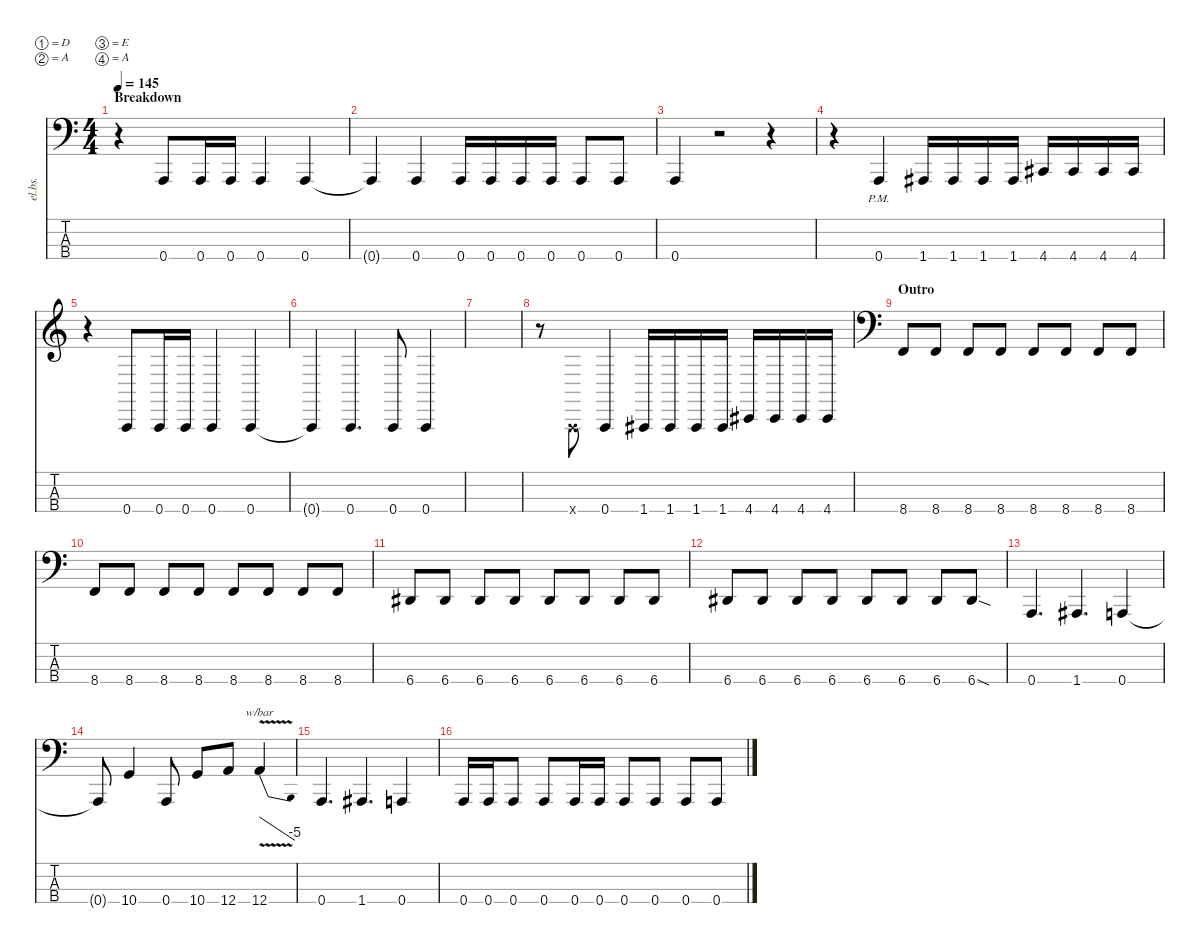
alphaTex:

\defaultSystemsLayout 4
\hideDynamics
\bracketExtendMode nobrackets
\track ("Electric Bass - Michal" "el.bs.") {instrument electricbasspick}
\staff {score tabs}
\tuning (D2 A1 E1 A0)
\ts (4 4)
\section ("" "Breakdown")
\tempo 145
\clef f4
\ks c
r.4{dy ff beam Down} 0.4.8{beam Up} 0.4.16{beam Up} 0.4.16{beam Up} 0.4.4{beam Up} 0.4.4{beam Up} |
0.4{t}.4{beam Up} 0.4.4{beam Up} 0.4.16{beam Up} 0.4.16{beam Up} 0.4.16{beam Up} 0.4.16{beam Up} 0.4.8{beam Up} 0.4.8{beam Up} |
0.4.4{beam Up} r.2{beam Down} r.4{beam Down} |
r.4{beam Down} 0.4{pm}.4{beam Up} 1.4{acc #}.16{beam Up} 1.4{acc #}.16{beam Up} 1.4{acc #}.16{beam Up} 1.4{acc #}.16{beam Up} 4.4{acc #}.16{beam Up} 4.4{acc #}.16{beam Up} 4.4{acc #}.16{beam Up} 4.4{acc #}.16{beam Up} |
\clef g2
r.4{beam Down} 0.4.8{beam Up} 0.4.16{beam Up} 0.4.16{beam Up} 0.4.4{beam Up} 0.4.4{beam Up} |
0.4{t}.4{beam Up} 0.4.4{d beam Up} 0.4.8{beam Up} 0.4.4{beam Up} |
|
r.8{beam Down} 0.4{x}.8{beam Up} 0.4.4{beam Up} 1.4{acc #}.16{beam Up} 1.4{acc #}.16{beam Up} 1.4{acc #}.16{beam Up} 1.4{acc #}.16{beam Up} 4.4{acc #}.16{beam Up} 4.4{acc #}.16{beam Up} 4.4{acc #}.16{beam Up} 4.4{acc #}.16{beam Up} |
\section ("" "Outro")
\clef f4
8.4.8{beam Up} 8.4.8{beam Up} 8.4.8{beam Up} 8.4.8{beam Up} 8.4.8{beam Up} 8.4.8{beam Up} 8.4.8{beam Up} 8.4.8{beam Up} |
8.4.8{beam Up} 8.4.8{beam Up} 8.4.8{beam Up} 8.4.8{beam Up} 8.4.8{beam Up} 8.4.8{beam Up} 8.4.8{beam Up} 8.4.8{beam Up} |
6.4{acc #}.8{beam Up} 6.4{acc #}.8{beam Up} 6.4{acc #}.8{beam Up} 6.4{acc #}.8{beam Up} 6.4{acc #}.8{beam Up} 6.4{acc #}.8{beam Up} 6.4{acc #}.8{beam Up} 6.4{acc #}.8{beam Up} |
6.4{acc #}.8{beam Up} 6.4{acc #}.8{beam Up} 6.4{acc #}.8{beam Up} 6.4{acc #}.8{beam Up} 6.4{acc #}.8{beam Up} 6.4{acc #}.8{beam Up} 6.4{acc #}.8{beam Up} 6.4{sod acc #}.8{beam Up} |
0.4.4{d beam Up} 1.4{acc #}.4{d beam Up} 0.4.4{beam Up} |
0.4{t}.8{beam Up} 10.4.4{beam Up} 0.4.8{beam Up} 10.4.8{beam Up} 12.4.8{beam Up} 12.4{v}.4{tbe (dive default 44.4 0 57 -20) beam Up} |
0.4.4{d beam Up} 1.4{acc #}.4{d beam Up} 0.4.4{beam Up} |
0.4.16{beam Up} 0.4.16{beam Up} 0.4.8{beam Up} 0.4.8{beam Up} 0.4.16{beam Up} 0.4.16{beam Up} 0.4.8{beam Up} 0.4.8{beam Up} 0.4.8{beam Up} 0.4.8{beam Up}
